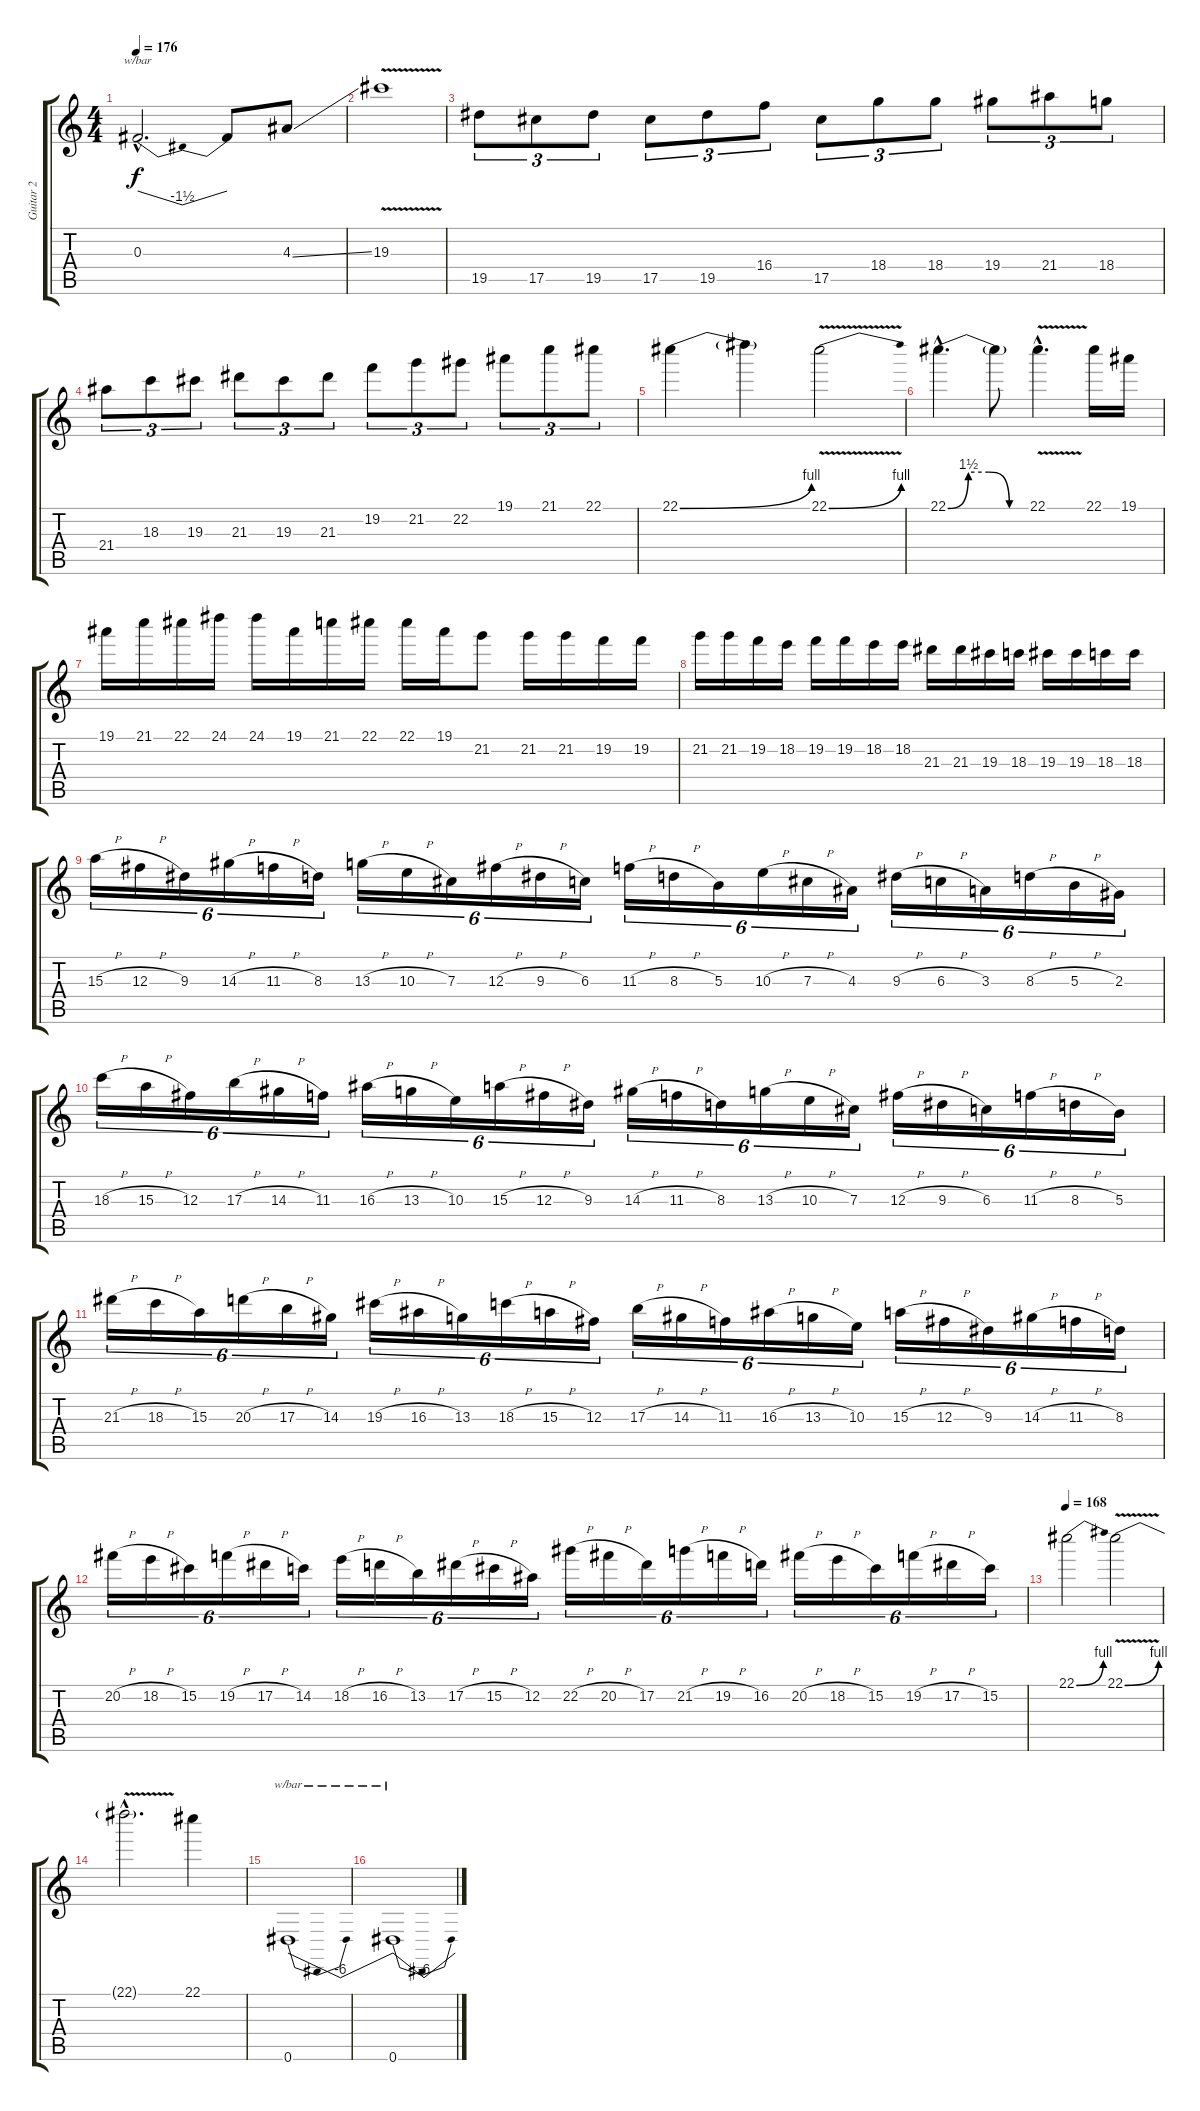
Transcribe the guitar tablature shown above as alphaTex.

\track ("Guitar 2" "Guitar 2") {instrument distortionguitar}
\staff {score tabs}
\tuning (Eb4 Bb3 Gb3 Db3 Ab2 Eb2) {hide}
\ts (4 4)
\tempo 176
\clef g2
\ks c
0.3{hac}.2{d tbe (dip default 0 0 30 -6 60 0) dy f} 0.3{t}.8 4.3{ss}.8 |
19.3{v}.1 |
19.5.8{tu (3 2)} 17.5.8{tu (3 2)} 19.5.8{tu (3 2)} 17.5.8{tu (3 2)} 19.5.8{tu (3 2)} 16.4.8{tu (3 2)} 17.5.8{tu (3 2)} 18.4.8{tu (3 2)} 18.4.8{tu (3 2)} 19.4.8{tu (3 2)} 21.4.8{tu (3 2)} 18.4.8{tu (3 2)} |
21.4.8{tu (3 2)} 18.3.8{tu (3 2)} 19.3.8{tu (3 2)} 21.3.8{tu (3 2)} 19.3.8{tu (3 2)} 21.3.8{tu (3 2)} 19.2.8{tu (3 2)} 21.2.8{tu (3 2)} 22.2.8{tu (3 2)} 19.1.8{tu (3 2)} 21.1.8{tu (3 2)} 22.1.8{tu (3 2)} |
22.1{be (bend 0 0 60 4)}.4 22.1{t}.4 22.1{be (bend 0 0 60 4) v}.2 |
22.1{be (custom 0 0 15 6 30 6 45 0 60 0) hac}.4{d} 22.1{t}.8 22.1{v hac}.4{d} 22.1.16 19.1.16 |
19.1.16 21.1.16 22.1.16 24.1.16 24.1.16 19.1.16 21.1.16 22.1.16 22.1.16 19.1.16 21.2.8 21.2.16 21.2.16 19.2.16 19.2.16 |
21.2.16 21.2.16 19.2.16 18.2.16 19.2.16 19.2.16 18.2.16 18.2.16 21.3.16 21.3.16 19.3.16 18.3.16 19.3.16 19.3.16 18.3.16 18.3.16 |
15.3{h}.16{tu (6 4)} 12.3{h}.16{tu (6 4)} 9.3.16{tu (6 4)} 14.3{h}.16{tu (6 4)} 11.3{h}.16{tu (6 4)} 8.3.16{tu (6 4)} 13.3{h}.16{tu (6 4)} 10.3{h}.16{tu (6 4)} 7.3.16{tu (6 4)} 12.3{h}.16{tu (6 4)} 9.3{h}.16{tu (6 4)} 6.3.16{tu (6 4)} 11.3{h}.16{tu (6 4)} 8.3{h}.16{tu (6 4)} 5.3.16{tu (6 4)} 10.3{h}.16{tu (6 4)} 7.3{h}.16{tu (6 4)} 4.3.16{tu (6 4)} 9.3{h}.16{tu (6 4)} 6.3{h}.16{tu (6 4)} 3.3.16{tu (6 4)} 8.3{h}.16{tu (6 4)} 5.3{h}.16{tu (6 4)} 2.3.16{tu (6 4)} |
18.3{h}.16{tu (6 4)} 15.3{h}.16{tu (6 4)} 12.3.16{tu (6 4)} 17.3{h}.16{tu (6 4)} 14.3{h}.16{tu (6 4)} 11.3.16{tu (6 4)} 16.3{h}.16{tu (6 4)} 13.3{h}.16{tu (6 4)} 10.3.16{tu (6 4)} 15.3{h}.16{tu (6 4)} 12.3{h}.16{tu (6 4)} 9.3.16{tu (6 4)} 14.3{h}.16{tu (6 4)} 11.3{h}.16{tu (6 4)} 8.3.16{tu (6 4)} 13.3{h}.16{tu (6 4)} 10.3{h}.16{tu (6 4)} 7.3.16{tu (6 4)} 12.3{h}.16{tu (6 4)} 9.3{h}.16{tu (6 4)} 6.3.16{tu (6 4)} 11.3{h}.16{tu (6 4)} 8.3{h}.16{tu (6 4)} 5.3.16{tu (6 4)} |
21.3{h}.16{tu (6 4)} 18.3{h}.16{tu (6 4)} 15.3.16{tu (6 4)} 20.3{h}.16{tu (6 4)} 17.3{h}.16{tu (6 4)} 14.3.16{tu (6 4)} 19.3{h}.16{tu (6 4)} 16.3{h}.16{tu (6 4)} 13.3.16{tu (6 4)} 18.3{h}.16{tu (6 4)} 15.3{h}.16{tu (6 4)} 12.3.16{tu (6 4)} 17.3{h}.16{tu (6 4)} 14.3{h}.16{tu (6 4)} 11.3.16{tu (6 4)} 16.3{h}.16{tu (6 4)} 13.3{h}.16{tu (6 4)} 10.3.16{tu (6 4)} 15.3{h}.16{tu (6 4)} 12.3{h}.16{tu (6 4)} 9.3.16{tu (6 4)} 14.3{h}.16{tu (6 4)} 11.3{h}.16{tu (6 4)} 8.3.16{tu (6 4)} |
20.2{h}.16{tu (6 4)} 18.2{h}.16{tu (6 4)} 15.2.16{tu (6 4)} 19.2{h}.16{tu (6 4)} 17.2{h}.16{tu (6 4)} 14.2.16{tu (6 4)} 18.2{h}.16{tu (6 4)} 16.2{h}.16{tu (6 4)} 13.2.16{tu (6 4)} 17.2{h}.16{tu (6 4)} 15.2{h}.16{tu (6 4)} 12.2.16{tu (6 4)} 22.2{h}.16{tu (6 4)} 20.2{h}.16{tu (6 4)} 17.2.16{tu (6 4)} 21.2{h}.16{tu (6 4)} 19.2{h}.16{tu (6 4)} 16.2.16{tu (6 4)} 20.2{h}.16{tu (6 4)} 18.2{h}.16{tu (6 4)} 15.2.16{tu (6 4)} 19.2{h}.16{tu (6 4)} 17.2{h}.16{tu (6 4)} 15.2.16{tu (6 4)} |
\tempo 168
22.1{be (bend 0 0 60 4)}.2 22.1{be (bend 0 0 60 4) v}.2 |
22.1{hac t}.2{d} 22.1.4 |
0.6.1{tbe (dip default 0 0 30 -24 60 0)} |
0.6.1{tbe (dip default 0 0 30 -24 60 0)}
